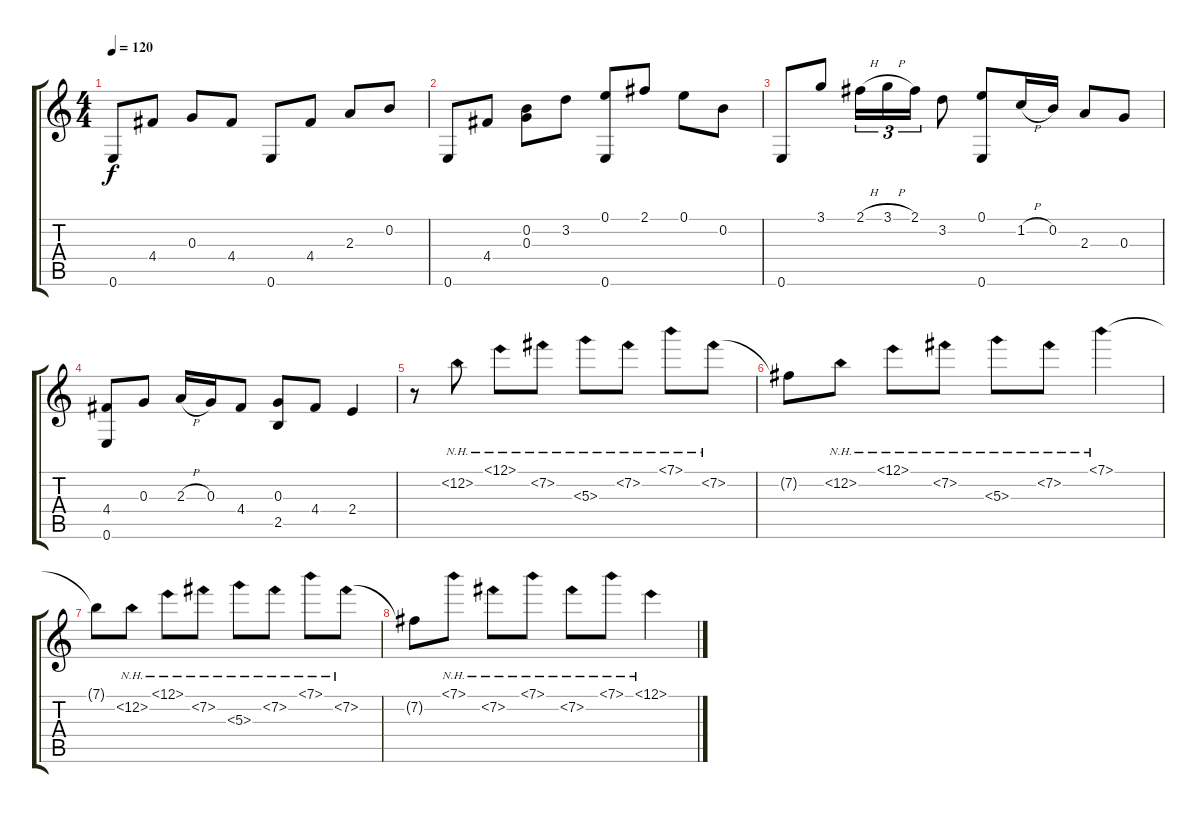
\track "" {instrument acousticguitarnylon}
\staff {score tabs}
\tuning (E4 B3 G3 D3 A2 E2) {hide}
\ts (4 4)
\tempo 120
\clef g2
\ks c
0.6.8{dy f} 4.4.8 0.3.8 4.4.8 0.6.8 4.4.8 2.3.8 0.2.8 |
0.6.8 4.4.8 (0.2 0.3).8 3.2.8 (0.1 0.6).8 2.1.8 0.1.8 0.2.8 |
0.6.8 3.1.8 2.1{h}.16{tu (3 2)} 3.1{h}.16{tu (3 2)} 2.1.16{tu (3 2)} 3.2.8 (0.1 0.6).8 1.2{h}.16 0.2.16 2.3.8 0.3.8 |
(4.4 0.6).8 0.3.8 2.3{h}.16 0.3.16 4.4.8 (0.3 2.5).8 4.4.8 2.4.4 |
r.8 12.2{nh}.8 12.1{nh}.8 7.2{nh}.8 5.3{nh}.8 7.2{nh}.8 7.1{nh}.8 7.2{nh}.8 |
7.2{t}.8 12.2{nh}.8 12.1{nh}.8 7.2{nh}.8 5.3{nh}.8 7.2{nh}.8 7.1{nh}.4 |
7.1{t}.8 12.2{nh}.8 12.1{nh}.8 7.2{nh}.8 5.3{nh}.8 7.2{nh}.8 7.1{nh}.8 7.2{nh}.8 |
7.2{t}.8 7.1{nh}.8 7.2{nh}.8 7.1{nh}.8 7.2{nh}.8 7.1{nh}.8 12.1{nh}.4
